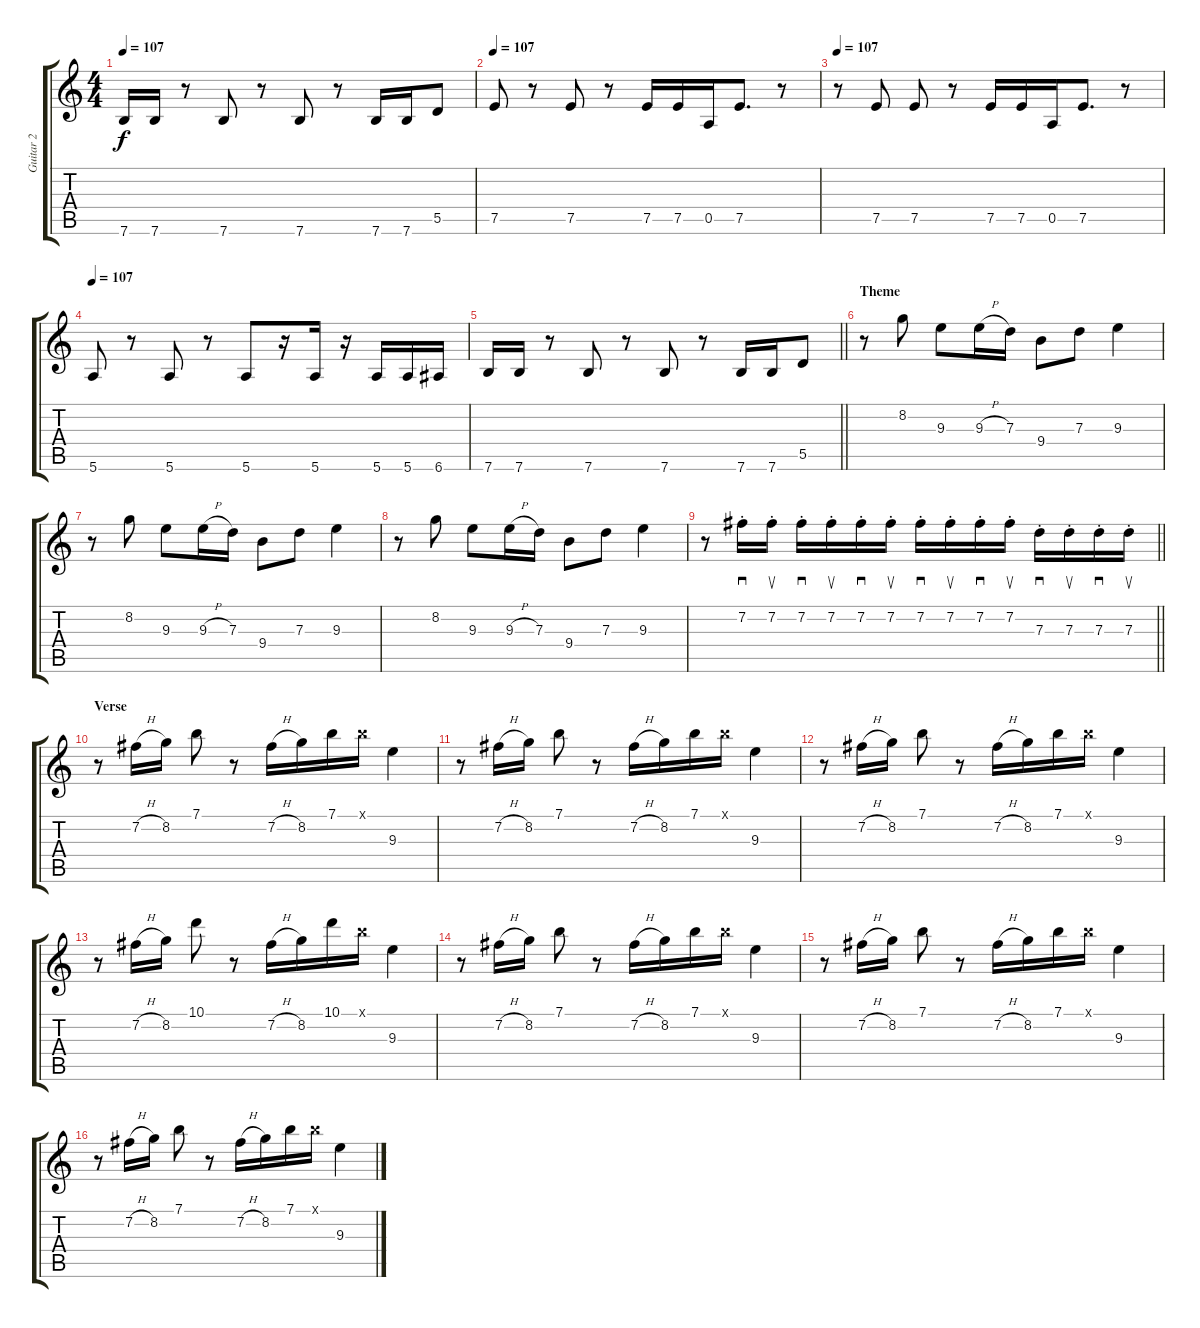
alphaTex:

\track ("Guitar 2" "Guitar 2") {instrument distortionguitar}
\staff {score tabs}
\tuning (E4 B3 G3 D3 A2 E2) {hide}
\ts (4 4)
\tempo 107
\clef g2
\ks c
7.6.16{dy f} 7.6.16 r.8 7.6.8 r.8 7.6.8 r.8 7.6.16 7.6.16 5.5.8 |
\tempo 107
7.5.8 r.8 7.5.8 r.8 7.5.16 7.5.16 0.5.16 7.5.8{d} r.8 |
\tempo 107
r.8 7.5.8 7.5.8 r.8 7.5.16 7.5.16 0.5.16 7.5.8{d} r.8 |
\tempo 107
5.6.8 r.8 5.6.8 r.8 5.6.8 r.16 5.6.16 r.16 5.6.16 5.6.16 6.6.16 |
\barLineRight lightlight
7.6.16 7.6.16 r.8 7.6.8 r.8 7.6.8 r.8 7.6.16 7.6.16 5.5.8 |
\section ("" "Theme")
r.8 8.2.8 9.3.8 9.3{h}.16 7.3.16 9.4.8 7.3.8 9.3.4 |
r.8 8.2.8 9.3.8 9.3{h}.16 7.3.16 9.4.8 7.3.8 9.3.4 |
r.8 8.2.8 9.3.8 9.3{h}.16 7.3.16 9.4.8 7.3.8 9.3.4 |
\barLineRight lightlight
r.8 7.2{st}.16{sd} 7.2{st}.16{su} 7.2{st}.16{sd} 7.2{st}.16{su} 7.2{st}.16{sd} 7.2{st}.16{su} 7.2{st}.16{sd} 7.2{st}.16{su} 7.2{st}.16{sd} 7.2{st}.16{su} 7.3{st}.16{sd} 7.3{st}.16{su} 7.3{st}.16{sd} 7.3{st}.16{su} |
\section ("" "Verse")
r.8 7.2{h}.16 8.2.16 7.1.8 r.8 7.2{h}.16 8.2.16 7.1.16 7.1{x}.16 9.3.4 |
r.8 7.2{h}.16 8.2.16 7.1.8 r.8 7.2{h}.16 8.2.16 7.1.16 7.1{x}.16 9.3.4 |
r.8 7.2{h}.16 8.2.16 7.1.8 r.8 7.2{h}.16 8.2.16 7.1.16 7.1{x}.16 9.3.4 |
r.8 7.2{h}.16 8.2.16 10.1.8 r.8 7.2{h}.16 8.2.16 10.1.16 7.1{x}.16 9.3.4 |
r.8 7.2{h}.16 8.2.16 7.1.8 r.8 7.2{h}.16 8.2.16 7.1.16 7.1{x}.16 9.3.4 |
r.8 7.2{h}.16 8.2.16 7.1.8 r.8 7.2{h}.16 8.2.16 7.1.16 7.1{x}.16 9.3.4 |
r.8 7.2{h}.16 8.2.16 7.1.8 r.8 7.2{h}.16 8.2.16 7.1.16 7.1{x}.16 9.3.4
